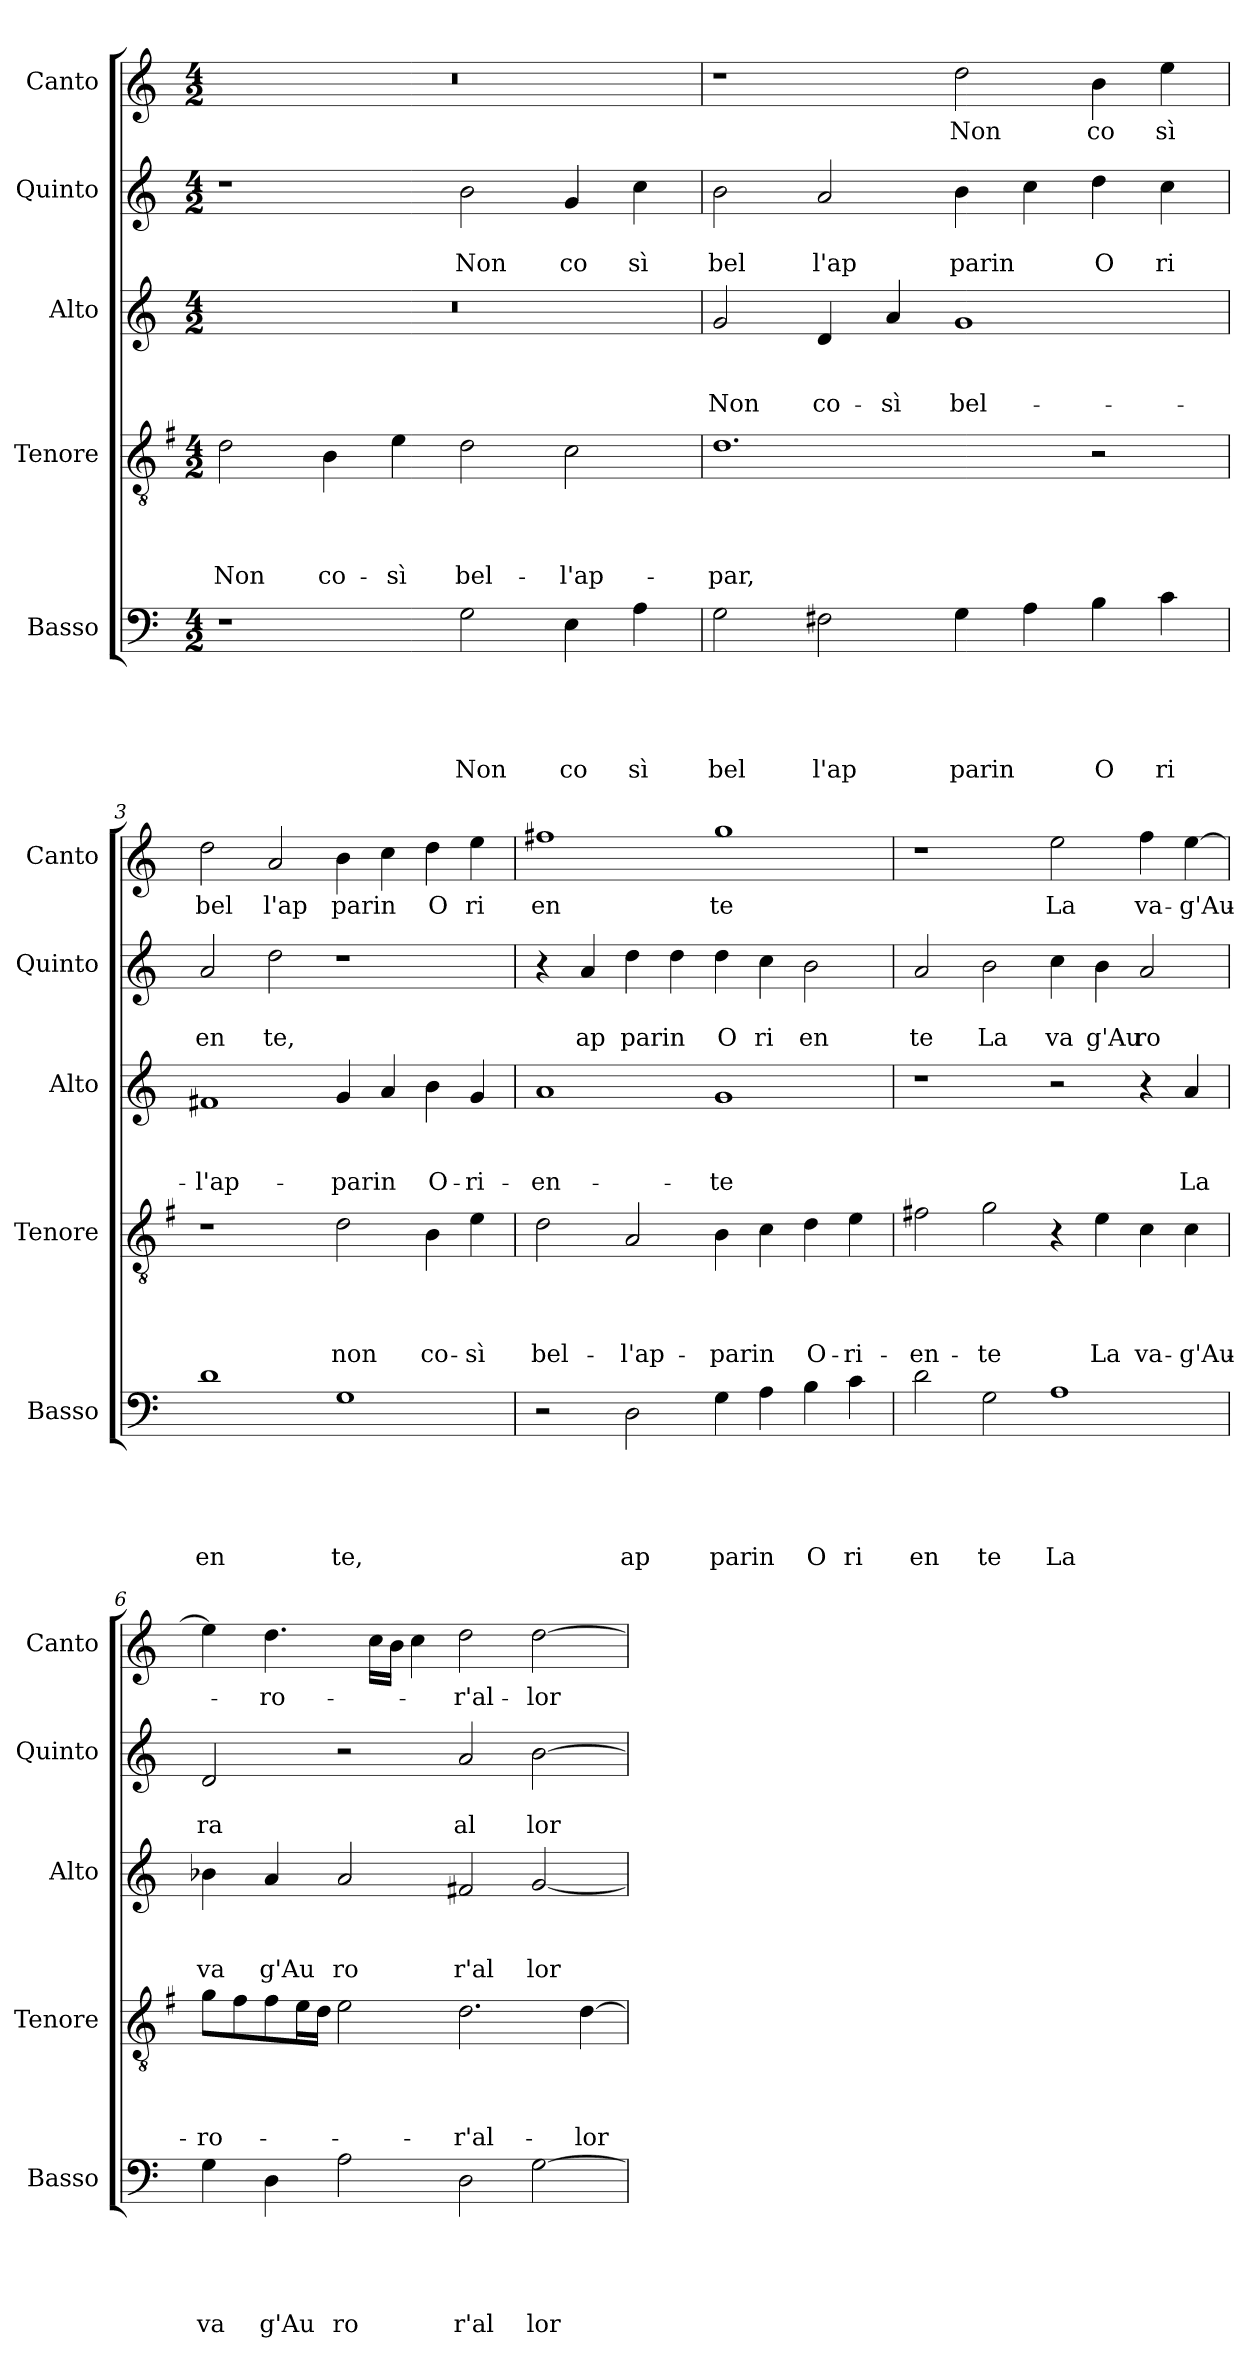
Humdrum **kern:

**kern	**text	**text	**text	**text	**text	**kern	**text	**text	**text	**text	**kern	**text	**text	**text	**kern	**text	**text	**kern	**text
*part5	*part5	*part5	*part5	*part5	*part5	*part4	*part4	*part4	*part4	*part4	*part3	*part3	*part3	*part3	*part2	*part2	*part2	*part1	*part1
*staff5	*staff5	*staff5	*staff5	*staff5	*staff5	*staff4	*staff4	*staff4	*staff4	*staff4	*staff3	*staff3	*staff3	*staff3	*staff2	*staff2	*staff2	*staff1	*staff1
*I"Basso	*	*	*	*	*	*I"Tenore	*	*	*	*	*I"Alto	*	*	*	*I"Quinto	*	*	*I"Canto	*
*I'Basso	*	*	*	*	*	*I'Tenore	*	*	*	*	*I'Alto	*	*	*	*I'Quinto	*	*	*I'Canto	*
*clefF4	*	*	*	*	*	*clefGv2	*	*	*	*	*clefG2	*	*	*	*clefG2	*	*	*clefG2	*
*	*	*	*	*	*	*ITrd-3c-5	*	*	*	*	*	*	*	*	*	*	*	*	*
*k[]	*	*	*	*	*	*k[]	*	*	*	*	*k[]	*	*	*	*k[]	*	*	*k[]	*
*C:	*	*	*	*	*	*C:	*	*	*	*	*C:	*	*	*	*C:	*	*	*C:	*
*M4/2	*	*	*	*	*	*M4/2	*	*	*	*	*M4/2	*	*	*	*M4/2	*	*	*M4/2	*
=1	=1	=1	=1	=1	=1	=1	=1	=1	=1	=1	=1	=1	=1	=1	=1	=1	=1	=1	=1
!	!	!	!	!	!	!	!	!	!	!LO:LY:b	!	!	!	!	!	!	!	!	!
1r	.	.	.	.	.	2g\	.	.	.	Non	0r	.	.	.	1r	.	.	0r	.
!	!	!	!	!	!	!	!	!	!	!LO:LY:b	!	!	!	!	!	!	!	!	!
.	.	.	.	.	.	4e\	.	.	.	co-	.	.	.	.	.	.	.	.	.
!	!	!	!	!	!	!	!	!	!	!LO:LY:b	!	!	!	!	!	!	!	!	!
.	.	.	.	.	.	4a\	.	.	.	-sì	.	.	.	.	.	.	.	.	.
!	!	!	!	!	!LO:LY:b	!	!	!	!	!LO:LY:b	!	!	!	!	!	!	!LO:LY:b	!	!
2G\	.	.	.	.	Non	2g\	.	.	.	bel-	.	.	.	.	2b\	.	Non	.	.
!	!	!	!	!	!LO:LY:b	!	!	!	!	!LO:LY:b	!	!	!	!	!	!	!LO:LY:b	!	!
4E\	.	.	.	.	co	2f\	.	.	.	-l'ap-	.	.	.	.	4g/	.	co	.	.
!	!	!	!	!	!LO:LY:b	!	!	!	!	!	!	!	!	!	!	!	!LO:LY:b	!	!
4A\	.	.	.	.	sì	.	.	.	.	.	.	.	.	.	4cc\	.	sì	.	.
=2	=2	=2	=2	=2	=2	=2	=2	=2	=2	=2	=2	=2	=2	=2	=2	=2	=2	=2	=2
!	!	!	!	!	!LO:LY:b	!	!	!	!	!LO:LY:b	!	!	!	!LO:LY:b	!	!	!LO:LY:b	!	!
2G\	.	.	.	.	bel	1.g	.	.	.	-par,	2g/	.	.	Non	2b\	.	bel	1r	.
!	!	!	!	!	!LO:LY:b	!	!	!	!	!	!	!	!	!LO:LY:b	!	!	!LO:LY:b	!	!
2F#X\	.	.	.	.	l'ap	.	.	.	.	.	4d/	.	.	co-	2a/	.	l'ap	.	.
!	!	!	!	!	!	!	!	!	!	!	!	!	!	!LO:LY:b	!	!	!	!	!
.	.	.	.	.	.	.	.	.	.	.	4a/	.	.	-sì	.	.	.	.	.
!	!	!	!	!	!LO:LY:b	!	!	!	!	!	!	!	!	!LO:LY:b	!	!	!LO:LY:b	!	!LO:LY:b
4G\	.	.	.	.	parin	.	.	.	.	.	1g	.	.	bel-	4b\	.	parin	2dd\	Non
4A\	.	.	.	.	.	.	.	.	.	.	.	.	.	.	4cc\	.	.	.	.
!	!	!	!	!	!LO:LY:b	!	!	!	!	!	!	!	!	!	!	!	!LO:LY:b	!	!LO:LY:b
4B\	.	.	.	.	O	2r	.	.	.	.	.	.	.	.	4dd\	.	O	4b\	co
!	!	!	!	!	!LO:LY:b	!	!	!	!	!	!	!	!	!	!	!	!LO:LY:b	!	!LO:LY:b
4c\	.	.	.	.	ri	.	.	.	.	.	.	.	.	.	4cc\	.	ri	4ee\	sì
=3	=3	=3	=3	=3	=3	=3	=3	=3	=3	=3	=3	=3	=3	=3	=3	=3	=3	=3	=3
!	!	!	!	!	!LO:LY:b	!	!	!	!	!	!	!	!	!LO:LY:b	!	!	!LO:LY:b	!	!LO:LY:b
1d	.	.	.	.	en	1r	.	.	.	.	1f#X	.	.	-l'ap-	2a/	.	en	2dd\	bel
!	!	!	!	!	!	!	!	!	!	!	!	!	!	!	!	!	!LO:LY:b	!	!LO:LY:b
.	.	.	.	.	.	.	.	.	.	.	.	.	.	.	2dd\	.	te,	2a/	l'ap
!	!	!	!	!	!LO:LY:b	!	!	!	!	!LO:LY:b	!	!	!	!LO:LY:b	!	!	!	!	!LO:LY:b
1G	.	.	.	.	te,	2g\	.	.	.	non	4g/	.	.	-parin	1r	.	.	4b\	parin
.	.	.	.	.	.	.	.	.	.	.	4a/	.	.	.	.	.	.	4cc\	.
!	!	!	!	!	!	!	!	!	!	!LO:LY:b	!	!	!	!LO:LY:b	!	!	!	!	!LO:LY:b
.	.	.	.	.	.	4e\	.	.	.	co-	4b\	.	.	O-	.	.	.	4dd\	O
!	!	!	!	!	!	!	!	!	!	!LO:LY:b	!	!	!	!LO:LY:b	!	!	!	!	!LO:LY:b
.	.	.	.	.	.	4a\	.	.	.	-sì	4g/	.	.	-ri-	.	.	.	4ee\	ri
=4	=4	=4	=4	=4	=4	=4	=4	=4	=4	=4	=4	=4	=4	=4	=4	=4	=4	=4	=4
!	!	!	!	!	!	!	!	!	!	!LO:LY:b	!	!	!	!LO:LY:b	!	!	!	!	!LO:LY:b
2r	.	.	.	.	.	2g\	.	.	.	bel-	1a	.	.	-en-	4r	.	.	1ff#X	en
!	!	!	!	!	!	!	!	!	!	!	!	!	!	!	!	!	!LO:LY:b	!	!
.	.	.	.	.	.	.	.	.	.	.	.	.	.	.	4a/	.	ap	.	.
!	!	!	!	!	!LO:LY:b	!	!	!	!	!LO:LY:b	!	!	!	!	!	!	!LO:LY:b	!	!
2D\	.	.	.	.	ap	2d/	.	.	.	-l'ap-	.	.	.	.	4dd\	.	parin	.	.
.	.	.	.	.	.	.	.	.	.	.	.	.	.	.	4dd\	.	.	.	.
!	!	!	!	!	!LO:LY:b	!	!	!	!	!LO:LY:b	!	!	!	!LO:LY:b	!	!	!LO:LY:b	!	!LO:LY:b
4G\	.	.	.	.	parin	4e\	.	.	.	-parin	1g	.	.	-te	4dd\	.	O	1gg	te
!	!	!	!	!	!	!	!	!	!	!	!	!	!	!	!	!	!LO:LY:b	!	!
4A\	.	.	.	.	.	4f\	.	.	.	.	.	.	.	.	4cc\	.	ri	.	.
!	!	!	!	!	!LO:LY:b	!	!	!	!	!LO:LY:b	!	!	!	!	!	!	!LO:LY:b	!	!
4B\	.	.	.	.	O	4g\	.	.	.	O-	.	.	.	.	2b\	.	en	.	.
!	!	!	!	!	!LO:LY:b	!	!	!	!	!LO:LY:b	!	!	!	!	!	!	!	!	!
4c\	.	.	.	.	ri	4a\	.	.	.	-ri-	.	.	.	.	.	.	.	.	.
!!LO:LB:g=z
=5	=5	=5	=5	=5	=5	=5	=5	=5	=5	=5	=5	=5	=5	=5	=5	=5	=5	=5	=5
!	!	!	!	!	!LO:LY:b	!	!	!	!	!LO:LY:b	!	!	!	!	!	!	!LO:LY:b	!	!
2d\	.	.	.	.	en	2bn\	.	.	.	-en-	1r	.	.	.	2a/	.	te	1r	.
!	!	!	!	!	!LO:LY:b	!	!	!	!	!LO:LY:b	!	!	!	!	!	!	!LO:LY:b	!	!
2G\	.	.	.	.	te	2cc\	.	.	.	-te	.	.	.	.	2b\	.	La	.	.
!	!	!	!	!	!LO:LY:b	!	!	!	!	!	!	!	!	!	!	!	!LO:LY:b	!	!LO:LY:b
1A	.	.	.	.	La	4r	.	.	.	.	2r	.	.	.	4cc\	.	va	2ee\	La
!	!	!	!	!	!	!	!	!	!	!LO:LY:b	!	!	!	!	!	!	!LO:LY:b	!	!
.	.	.	.	.	.	4a\	.	.	.	La	.	.	.	.	4b\	.	g'Au	.	.
!	!	!	!	!	!	!	!	!	!	!LO:LY:b	!	!	!	!	!	!	!LO:LY:b	!	!LO:LY:b
.	.	.	.	.	.	4f\	.	.	.	va-	4r	.	.	.	2a/	.	ro	4ff\	va-
!	!	!	!	!	!	!	!	!	!	!LO:LY:b	!	!	!	!LO:LY:b	!	!	!	!	!LO:LY:b
.	.	.	.	.	.	4f\	.	.	.	-g'Au-	4a/	.	.	La	.	.	.	[>4ee\	-g'Au-
=6	=6	=6	=6	=6	=6	=6	=6	=6	=6	=6	=6	=6	=6	=6	=6	=6	=6	=6	=6
!	!	!	!	!	!LO:LY:b	!	!	!	!	!LO:LY:b	!	!	!	!LO:LY:b	!	!	!LO:LY:b	!	!
4G\	.	.	.	.	va	8cc\L	.	.	.	-ro-	4b-X\	.	.	va	2d/	.	ra	4ee\]	.
.	.	.	.	.	.	8b\	.	.	.	.	.	.	.	.	.	.	.	.	.
!	!	!	!	!	!LO:LY:b	!	!	!	!	!	!	!	!	!LO:LY:b	!	!	!	!	!LO:LY:b
4D\	.	.	.	.	g'Au	8b\	.	.	.	.	4a/	.	.	g'Au	.	.	.	4.dd\	-ro-
.	.	.	.	.	.	16a\L	.	.	.	.	.	.	.	.	.	.	.	.	.
.	.	.	.	.	.	16g\JJ	.	.	.	.	.	.	.	.	.	.	.	.	.
!	!	!	!	!	!LO:LY:b	!	!	!	!	!	!	!	!	!LO:LY:b	!	!	!	!	!
2A\	.	.	.	.	ro	2a\	.	.	.	.	2a/	.	.	ro	2r	.	.	.	.
.	.	.	.	.	.	.	.	.	.	.	.	.	.	.	.	.	.	16cc\LL	.
.	.	.	.	.	.	.	.	.	.	.	.	.	.	.	.	.	.	16b\JJ	.
.	.	.	.	.	.	.	.	.	.	.	.	.	.	.	.	.	.	4cc\	.
!	!	!	!	!	!LO:LY:b	!	!	!	!	!LO:LY:b	!	!	!	!LO:LY:b	!	!	!LO:LY:b	!	!LO:LY:b
2D\	.	.	.	.	r'al	2.g\	.	.	.	-r'al-	2f#X/	.	.	r'al	2a/	.	al	2dd\	-r'al-
!	!	!	!	!	!LO:LY:b	!	!	!	!	!	!	!	!	!LO:LY:b	!	!	!LO:LY:b	!	!LO:LY:b
[>2G\	.	.	.	.	lor	.	.	.	.	.	[<2g/	.	.	lor	[>2b\	.	lor	[>2dd\	-lor
!	!	!	!	!	!	!	!	!	!	!LO:LY:b	!	!	!	!	!	!	!	!	!
.	.	.	.	.	.	[>4g\	.	.	.	-lor	.	.	.	.	.	.	.	.	.
=	=	=	=	=	=	=	=	=	=	=	=	=	=	=	=	=	=	=	=
*-	*-	*-	*-	*-	*-	*-	*-	*-	*-	*-	*-	*-	*-	*-	*-	*-	*-	*-	*-
